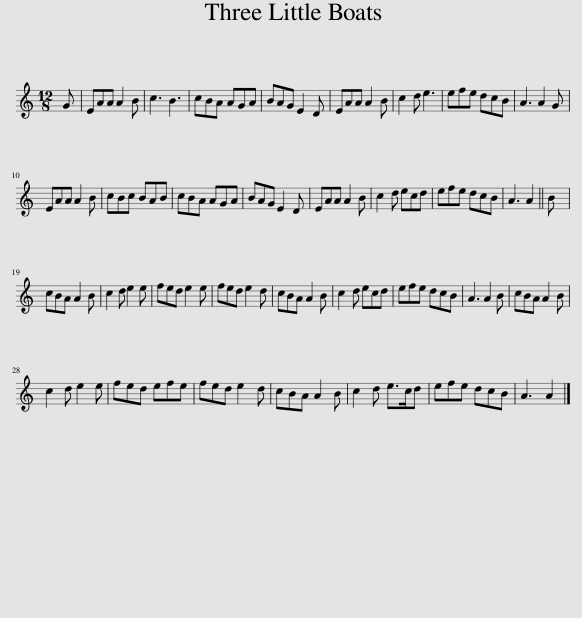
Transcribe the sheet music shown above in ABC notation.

X:1
L:1/8
M:12/8
I:linebreak $
K:C
V:1 treble
V:1
 G | EAA A2 B | c3 B3 | cBA AGA | BAG E2 D | %5
 EAA A2 B | c2 d e3 | efe dcB | A3 A2 G |$ EAA A2 B | %10
 cBc BAB | cBA AGA | BAG E2 D | EAA A2 B | c2 d ecd | %15
 efe dcB | A3 A2 || B |$ cBA A2 B | c2 d e2 e | %20
 fed e2 e | fed e2 d | cBA A2 B | c2 d ecd | efe dcB | %25
 A3 A2 B | cBA A2 B |$ c2 d e2 e | fed efe | fed e2 d | %30
 cBA A2 B | c2 d e>cd | efe dcB | A3 A2 |] %34
